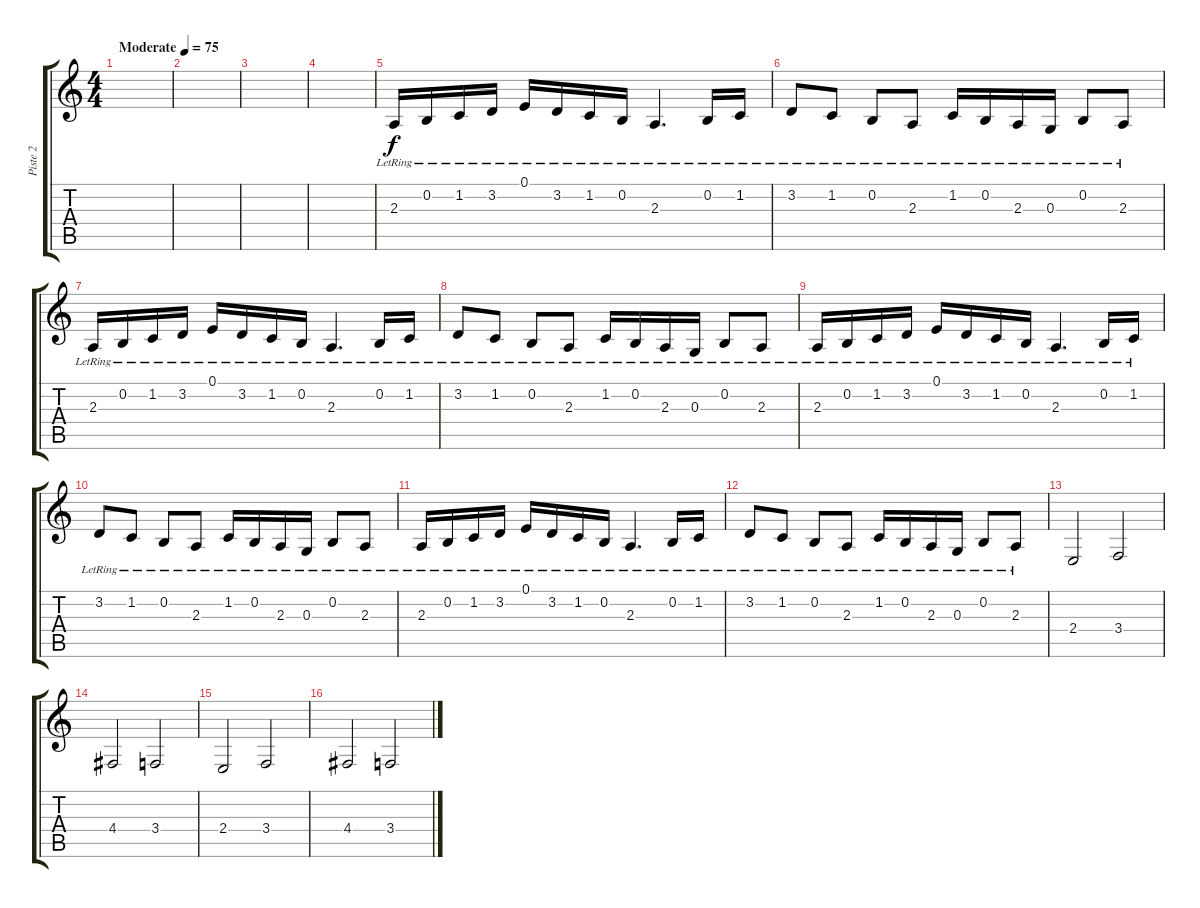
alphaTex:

\track ("Piste 2" "Piste 2") {instrument acousticgrandpiano}
\staff {score tabs}
\tuning (E4 B3 G3 D3 A2 E2) {hide}
\ts (4 4)
\tempo (75 "Moderate")
\clef g2
\ks c
|
|
|
|
2.3{lr}.16 0.2{lr}.16 1.2{lr}.16 3.2{lr}.16 0.1{lr}.16 3.2{lr}.16 1.2{lr}.16 0.2{lr}.16 2.3{lr}.4{d} 0.2{lr}.16 1.2{lr}.16 |
3.2{lr}.8 1.2{lr}.8 0.2{lr}.8 2.3{lr}.8 1.2{lr}.16 0.2{lr}.16 2.3{lr}.16 0.3{lr}.16 0.2{lr}.8 2.3{lr}.8 |
2.3{lr}.16 0.2{lr}.16 1.2{lr}.16 3.2{lr}.16 0.1{lr}.16 3.2{lr}.16 1.2{lr}.16 0.2{lr}.16 2.3{lr}.4{d} 0.2{lr}.16 1.2{lr}.16 |
3.2{lr}.8 1.2{lr}.8 0.2{lr}.8 2.3{lr}.8 1.2{lr}.16 0.2{lr}.16 2.3{lr}.16 0.3{lr}.16 0.2{lr}.8 2.3{lr}.8 |
2.3{lr}.16 0.2{lr}.16 1.2{lr}.16 3.2{lr}.16 0.1{lr}.16 3.2{lr}.16 1.2{lr}.16 0.2{lr}.16 2.3{lr}.4{d} 0.2{lr}.16 1.2{lr}.16 |
3.2{lr}.8 1.2{lr}.8 0.2{lr}.8 2.3{lr}.8 1.2{lr}.16 0.2{lr}.16 2.3{lr}.16 0.3{lr}.16 0.2{lr}.8 2.3{lr}.8 |
2.3{lr}.16 0.2{lr}.16 1.2{lr}.16 3.2{lr}.16 0.1{lr}.16 3.2{lr}.16 1.2{lr}.16 0.2{lr}.16 2.3{lr}.4{d} 0.2{lr}.16 1.2{lr}.16 |
3.2{lr}.8 1.2{lr}.8 0.2{lr}.8 2.3{lr}.8 1.2{lr}.16 0.2{lr}.16 2.3{lr}.16 0.3{lr}.16 0.2{lr}.8 2.3{lr}.8 |
2.4.2 3.4.2 |
4.4.2 3.4.2 |
2.4.2 3.4.2 |
4.4.2 3.4.2
